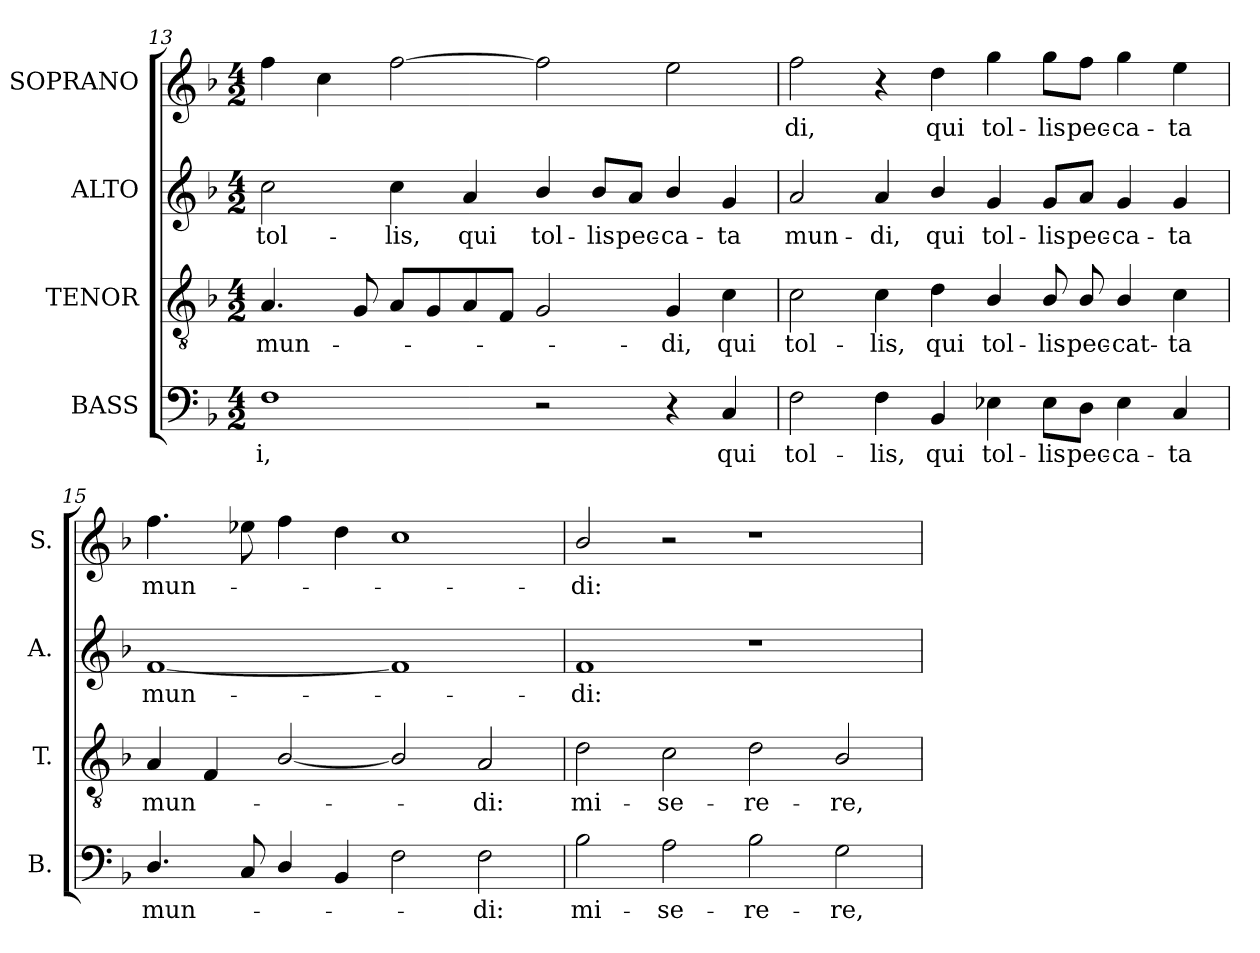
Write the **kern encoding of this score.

**kern	**text	**kern	**text	**kern	**text	**kern	**text
*part4	*part4	*part3	*part3	*part2	*part2	*part1	*part1
*staff4	*staff4	*staff3	*staff3	*staff2	*staff2	*staff1	*staff1
*I"BASS	*	*I"TENOR	*	*I"ALTO	*	*I"SOPRANO	*
*I'B.	*	*I'T.	*	*I'A.	*	*I'S.	*
!!LO:LB:g=z
*clefF4	*	*clefGv2	*	*clefG2	*	*clefG2	*
*	*	*ITrd7c12	*	*	*	*	*
*k[b-]	*	*k[b-]	*	*k[b-]	*	*k[b-]	*
*F:	*	*F:	*	*F:	*	*F:	*
*M4/2	*	*M4/2	*	*M4/2	*	*M4/2	*
=13	=13	=13	=13	=13	=13	=13	=13
!	!LO:LY:b:color=#000000	!	!	!	!	!	!
!	!	!	!LO:LY:b:color=#000000	!	!	!	!
!	!	!	!	!	!LO:LY:b:color=#000000	!	!
1Fi	-i,	4.AAi/	mun-	2cci\	tol-	4ffi\	.
.	.	.	.	.	.	4cci\	.
.	.	8GGi/	.	.	.	.	.
!	!	!	!	!	!LO:LY:b:color=#000000	!	!
.	.	8AAi/L	.	4cci\	-lis,	[2ffi\	.
.	.	8GGi/	.	.	.	.	.
!	!	!	!	!	!LO:LY:b:color=#000000	!	!
.	.	8AAi/	.	4ai/	qui	.	.
.	.	8FFi/J	.	.	.	.	.
!	!	!	!	!	!LO:LY:b:color=#000000	!	!
2r	.	2GGi/	.	4b-i/	tol-	2ffi\]	.
!	!	!	!	!	!LO:LY:b:color=#000000	!	!
.	.	.	.	8b-i/L	-lis	.	.
!	!	!	!	!	!LO:LY:b:color=#000000	!	!
.	.	.	.	8ai/J	pec-	.	.
!	!	!	!LO:LY:b:color=#000000	!	!	!	!
!	!	!	!	!	!LO:LY:b:color=#000000	!	!
4r	.	4GGi/	-di,	4b-i/	-ca-	2eei\	.
!	!LO:LY:b:color=#000000	!	!	!	!	!	!
!	!	!	!LO:LY:b:color=#000000	!	!	!	!
!	!	!	!	!	!LO:LY:b:color=#000000	!	!
4Ci/	qui	4Ci\	qui	4gi/	-ta	.	.
=14	=14	=14	=14	=14	=14	=14	=14
!	!LO:LY:b:color=#000000	!	!	!	!	!	!
!	!	!	!LO:LY:b:color=#000000	!	!	!	!
!	!	!	!	!	!LO:LY:b:color=#000000	!	!
!	!	!	!	!	!	!	!LO:LY:b:color=#000000
2Fi\	tol-	2Ci\	tol-	2ai/	mun-	2ffi\	-di,
!	!LO:LY:b:color=#000000	!	!	!	!	!	!
!	!	!	!LO:LY:b:color=#000000	!	!	!	!
!	!	!	!	!	!LO:LY:b:color=#000000	!	!
4Fi\	-lis,	4Ci\	-lis,	4ai/	-di,	4r	.
!	!LO:LY:b:color=#000000	!	!	!	!	!	!
!	!	!	!LO:LY:b:color=#000000	!	!	!	!
!	!	!	!	!	!LO:LY:b:color=#000000	!	!
!	!	!	!	!	!	!	!LO:LY:b:color=#000000
4BB-i/	qui	4Di\	qui	4b-i/	qui	4ddi\	qui
!	!LO:LY:b:color=#000000	!	!	!	!	!	!
!	!	!	!LO:LY:b:color=#000000	!	!	!	!
!	!	!	!	!	!LO:LY:b:color=#000000	!	!
!	!	!	!	!	!	!	!LO:LY:b:color=#000000
4E-Xi\	tol-	4BB-i/	tol-	4gi/	tol-	4ggi\	tol-
!	!LO:LY:b:color=#000000	!	!	!	!	!	!
!	!	!	!LO:LY:b:color=#000000	!	!	!	!
!	!	!	!	!	!LO:LY:b:color=#000000	!	!
!	!	!	!	!	!	!	!LO:LY:b:color=#000000
8E-i\L	-lis	8BB-i/	-lis	8gi/L	-lis	8ggi\L	-lis
!	!LO:LY:b:color=#000000	!	!	!	!	!	!
!	!	!	!LO:LY:b:color=#000000	!	!	!	!
!	!	!	!	!	!LO:LY:b:color=#000000	!	!
!	!	!	!	!	!	!	!LO:LY:b:color=#000000
8Di\J	pec-	8BB-i/	pec-	8ai/J	pec-	8ffi\J	pec-
!	!LO:LY:b:color=#000000	!	!	!	!	!	!
!	!	!	!LO:LY:b:color=#000000	!	!	!	!
!	!	!	!	!	!LO:LY:b:color=#000000	!	!
!	!	!	!	!	!	!	!LO:LY:b:color=#000000
4E-i\	-ca-	4BB-i/	-cat-	4gi/	-ca-	4ggi\	-ca-
!	!LO:LY:b:color=#000000	!	!	!	!	!	!
!	!	!	!LO:LY:b:color=#000000	!	!	!	!
!	!	!	!	!	!LO:LY:b:color=#000000	!	!
!	!	!	!	!	!	!	!LO:LY:b:color=#000000
4Ci/	-ta	4Ci\	-ta	4gi/	-ta	4eei\	-ta
=15	=15	=15	=15	=15	=15	=15	=15
!	!LO:LY:b:color=#000000	!	!	!	!	!	!
!	!	!	!LO:LY:b:color=#000000	!	!	!	!
!	!	!	!	!	!LO:LY:b:color=#000000	!	!
!	!	!	!	!	!	!	!LO:LY:b:color=#000000
4.Di/	mun-	4AAi/	mun-	[1fi	mun-	4.ffi\	mun-
.	.	4FFi/	.	.	.	.	.
8Ci/	.	.	.	.	.	8ee-Xi\	.
4Di/	.	[2BB-i/	.	.	.	4ffi\	.
4BB-i/	.	.	.	.	.	4ddi\	.
2Fi\	.	2BB-i/]	.	1fi]	.	1cci	.
!	!LO:LY:b:color=#000000	!	!	!	!	!	!
!	!	!	!LO:LY:b:color=#000000	!	!	!	!
2Fi\	-di:	2AAi/	-di:	.	.	.	.
!!LO:PB:g=z
=16	=16	=16	=16	=16	=16	=16	=16
!	!LO:LY:b:color=#000000	!	!	!	!	!	!
!	!	!	!LO:LY:b:color=#000000	!	!	!	!
!	!	!	!	!	!LO:LY:b:color=#000000	!	!
!	!	!	!	!	!	!	!LO:LY:b:color=#000000
2B-i\	mi-	2Di\	mi-	1fi	-di:	2b-i/	-di:
!	!LO:LY:b:color=#000000	!	!	!	!	!	!
!	!	!	!LO:LY:b:color=#000000	!	!	!	!
2Ai\	-se-	2Ci\	-se-	.	.	2r	.
!	!LO:LY:b:color=#000000	!	!	!	!	!	!
!	!	!	!LO:LY:b:color=#000000	!	!	!	!
2B-i\	-re-	2Di\	-re-	1r	.	1r	.
!	!LO:LY:b:color=#000000	!	!	!	!	!	!
!	!	!	!LO:LY:b:color=#000000	!	!	!	!
2Gi\	-re,	2BB-i/	-re,	.	.	.	.
=	=	=	=	=	=	=	=
*-	*-	*-	*-	*-	*-	*-	*-
